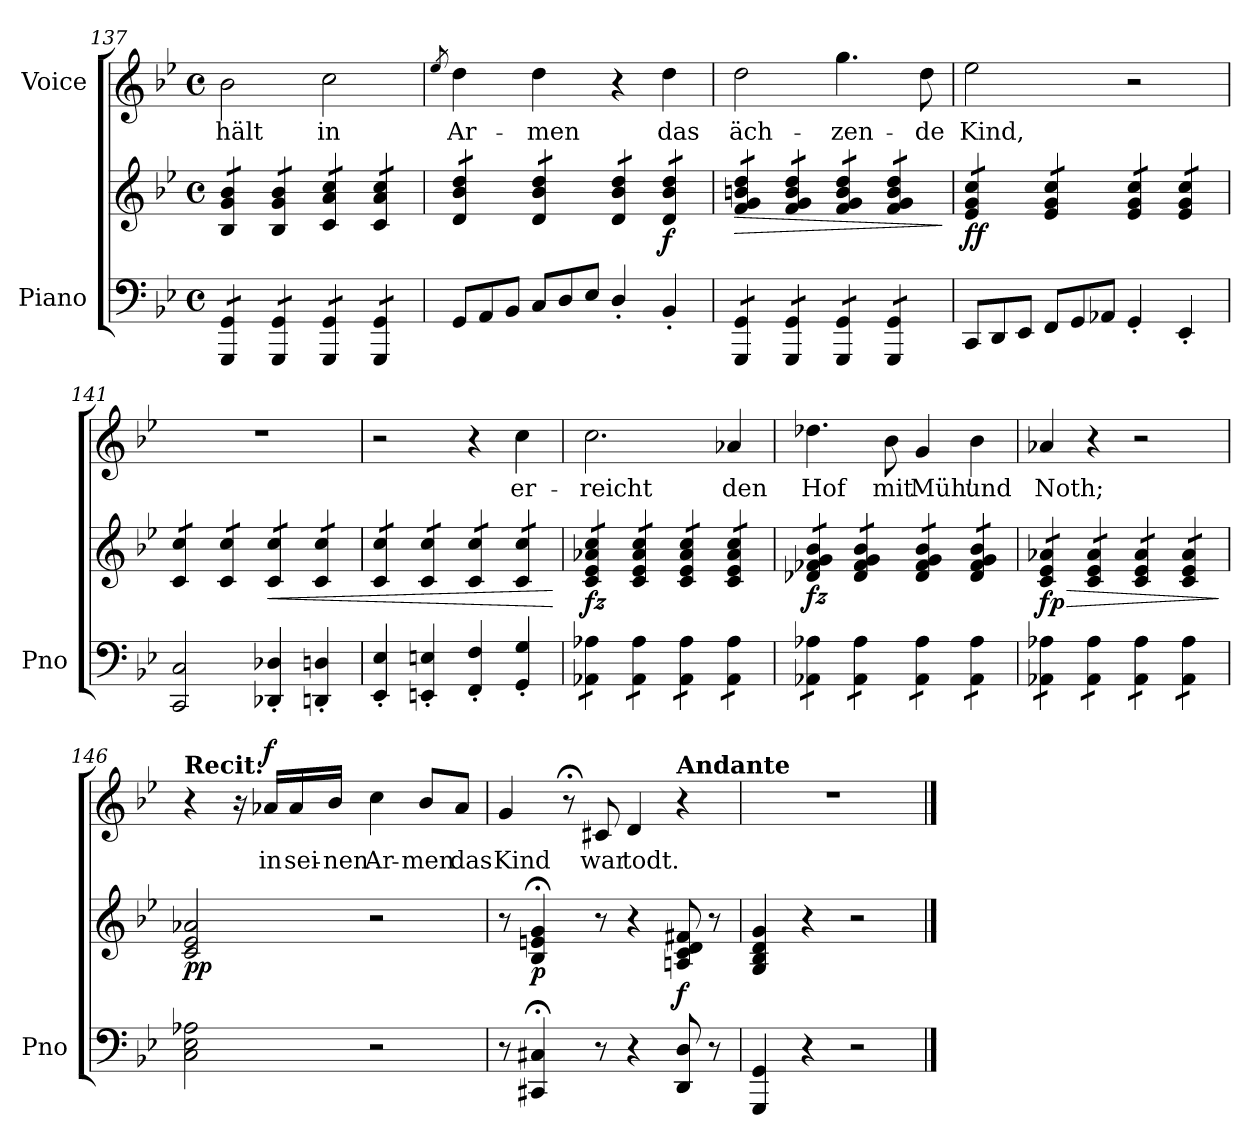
**kern	**kern	**dynam	**kern	**text	**dynam
*part2	*part2	*part2	*part1	*part1	*part1
*staff3	*staff2	*staff2/3	*staff1	*staff1	*staff1
*I"Piano	*	*	*I"Voice	*	*
*I'Pno	*	*	*	*	*
*clefF4	*clefG2	*	*clefG2	*	*
*k[b-e-]	*k[b-e-]	*	*k[b-e-]	*	*
*M4/4	*M4/4	*	*M4/4	*	*
*met(c)	*met(c)	*	*met(c)	*	*
=137	=137	=137	=137	=137	=137
!	!	!	!	!LO:LY:b	!
*tremolo	*	*	*	*	*
*	*tremolo	*	*	*	*
12GGG/ 12GG/L	12B-/ 12g/ 12b-/L	.	2b-\	hält	.
12GGG/ 12GG/	12B-/ 12g/ 12b-/	.	.	.	.
12GGG/ 12GG/J	12B-/ 12g/ 12b-/J	.	.	.	.
12GGG/ 12GG/L	12B-/ 12g/ 12b-/L	.	.	.	.
12GGG/ 12GG/	12B-/ 12g/ 12b-/	.	.	.	.
12GGG/ 12GG/J	12B-/ 12g/ 12b-/J	.	.	.	.
!	!	!	!	!LO:LY:b	!
12GGG/ 12GG/L	12c/ 12a/ 12cc/L	.	2cc\	in	.
12GGG/ 12GG/	12c/ 12a/ 12cc/	.	.	.	.
12GGG/ 12GG/J	12c/ 12a/ 12cc/J	.	.	.	.
12GGG/ 12GG/L	12c/ 12a/ 12cc/L	.	.	.	.
12GGG/ 12GG/	12c/ 12a/ 12cc/	.	.	.	.
12GGG/ 12GG/J	12c/ 12a/ 12cc/J	.	.	.	.
*Xtremolo	*	*	*	*	*
=138	=138	=138	=138	=138	=138
.	.	.	8qee-/	.	.
*Xtuplet	*	*	*	*	*
!	!	!	!	!LO:LY:b	!
12GG/L	12d/ 12b-/ 12dd/L	.	4dd\	Ar-	.
12AA/	12d/ 12b-/ 12dd/	.	.	.	.
12BB-/J	12d/ 12b-/ 12dd/J	.	.	.	.
!	!	!	!	!LO:LY:b	!
12C/L	12d/ 12b-/ 12dd/L	.	4dd\	-men	.
12D/	12d/ 12b-/ 12dd/	.	.	.	.
12E-/J	12d/ 12b-/ 12dd/J	.	.	.	.
4D'/	12d/ 12b-/ 12dd/L	.	4r	.	.
.	12d/ 12b-/ 12dd/	.	.	.	.
.	12d/ 12b-/ 12dd/J	.	.	.	.
!	!	!LO:DY:b	!	!LO:LY:b	!
4BB-'/	12d/ 12b-/ 12dd/L	f	4dd\	das	.
.	12d/ 12b-/ 12dd/	.	.	.	.
.	12d/ 12b-/ 12dd/J	.	.	.	.
=139	=139	=139	=139	=139	=139
!	!	!LO:HP:b	!	!LO:LY:b	!
*tremolo	*	*	*	*	*
12GGG/ 12GG/L	12f/ 12g/ 12bn/ 12dd/L	>	2dd\	äch-	.
12GGG/ 12GG/	12f/ 12g/ 12bn/ 12dd/	.	.	.	.
12GGG/ 12GG/J	12f/ 12g/ 12bn/ 12dd/J	.	.	.	.
12GGG/ 12GG/L	12f/ 12g/ 12b/ 12dd/L	.	.	.	.
12GGG/ 12GG/	12f/ 12g/ 12b/ 12dd/	.	.	.	.
12GGG/ 12GG/J	12f/ 12g/ 12b/ 12dd/J	.	.	.	.
!	!	!	!	!LO:LY:b	!
12GGG/ 12GG/L	12f/ 12g/ 12b/ 12dd/L	.	4.gg\	-zen-	.
12GGG/ 12GG/	12f/ 12g/ 12b/ 12dd/	.	.	.	.
12GGG/ 12GG/J	12f/ 12g/ 12b/ 12dd/J	.	.	.	.
12GGG/ 12GG/L	12f/ 12g/ 12b/ 12dd/L	.	.	.	.
12GGG/ 12GG/	12f/ 12g/ 12b/ 12dd/	.	.	.	.
!	!	!	!	!LO:LY:b	!
.	.	.	8dd\	-de	.
12GGG/ 12GG/J	12f/ 12g/ 12b/ 12dd/J	.	.	.	.
*Xtremolo	*	*	*	*	*
.	.	]	.	.	.
=140	=140	=140	=140	=140	=140
!	!	!LO:DY:b	!	!LO:LY:b	!
12CC/L	12e-/ 12g/ 12cc/L	ff	2ee-\	Kind,	.
12DD/	12e-/ 12g/ 12cc/	.	.	.	.
12EE-/J	12e-/ 12g/ 12cc/J	.	.	.	.
12FF/L	12e-/ 12g/ 12cc/L	.	.	.	.
12GG/	12e-/ 12g/ 12cc/	.	.	.	.
12AA-X/J	12e-/ 12g/ 12cc/J	.	.	.	.
4GG'/	12e-/ 12g/ 12cc/L	.	2r	.	.
.	12e-/ 12g/ 12cc/	.	.	.	.
.	12e-/ 12g/ 12cc/J	.	.	.	.
4EE-'/	12e-/ 12g/ 12cc/L	.	.	.	.
.	12e-/ 12g/ 12cc/	.	.	.	.
.	12e-/ 12g/ 12cc/J	.	.	.	.
!!LO:LB:g=z
=141	=141	=141	=141	=141	=141
2CC/ 2C/	12c/ 12cc/L	.	1r	.	.
.	12c/ 12cc/	.	.	.	.
.	12c/ 12cc/J	.	.	.	.
.	12c/ 12cc/L	.	.	.	.
.	12c/ 12cc/	.	.	.	.
.	12c/ 12cc/J	.	.	.	.
!	!	!LO:HP:b	!	!	!
4DD-X/' 4D-X/'	12c/ 12cc/L	<	.	.	.
.	12c/ 12cc/	.	.	.	.
.	12c/ 12cc/J	.	.	.	.
4DDn/' 4Dn/'	12c/ 12cc/L	.	.	.	.
.	12c/ 12cc/	.	.	.	.
.	12c/ 12cc/J	.	.	.	.
=142	=142	=142	=142	=142	=142
4EE-/' 4E-/'	12c/ 12cc/L	.	2r	.	.
.	12c/ 12cc/	.	.	.	.
.	12c/ 12cc/J	.	.	.	.
4EEn/' 4En/'	12c/ 12cc/L	.	.	.	.
.	12c/ 12cc/	.	.	.	.
.	12c/ 12cc/J	.	.	.	.
4FF/' 4F/'	12c/ 12cc/L	.	4r	.	.
.	12c/ 12cc/	.	.	.	.
.	12c/ 12cc/J	.	.	.	.
!	!	!	!	!LO:LY:b	!
4GG/' 4G/'	12c/ 12cc/L	.	4cc\	er-	.
.	12c/ 12cc/	.	.	.	.
.	12c/ 12cc/J	.	.	.	.
.	.	[	.	.	.
=143	=143	=143	=143	=143	=143
!	!	!LO:DY:b	!	!LO:LY:b	!
*tremolo	*	*	*	*	*
12AA-X\ 12A-X\L	12c/ 12e-/ 12a-X/ 12cc/L	fz	2.cc\	-reicht	.
12AA-X\ 12A-X\	12c/ 12e-/ 12a-X/ 12cc/	.	.	.	.
12AA-X\ 12A-X\J	12c/ 12e-/ 12a-X/ 12cc/J	.	.	.	.
12AA-\ 12A-\L	12c/ 12e-/ 12a-/ 12cc/L	.	.	.	.
12AA-\ 12A-\	12c/ 12e-/ 12a-/ 12cc/	.	.	.	.
12AA-\ 12A-\J	12c/ 12e-/ 12a-/ 12cc/J	.	.	.	.
12AA-\ 12A-\L	12c/ 12e-/ 12a-/ 12cc/L	.	.	.	.
12AA-\ 12A-\	12c/ 12e-/ 12a-/ 12cc/	.	.	.	.
12AA-\ 12A-\J	12c/ 12e-/ 12a-/ 12cc/J	.	.	.	.
!	!	!	!	!LO:LY:b	!
12AA-\ 12A-\L	12c/ 12e-/ 12a-/ 12cc/L	.	4a-X/	den	.
12AA-\ 12A-\	12c/ 12e-/ 12a-/ 12cc/	.	.	.	.
12AA-\ 12A-\J	12c/ 12e-/ 12a-/ 12cc/J	.	.	.	.
=144	=144	=144	=144	=144	=144
!	!	!LO:DY:b	!	!LO:LY:b	!
12AA-X\ 12A-X\L	12d-X/ 12f-X/ 12g/ 12b-/L	fz	4.dd-X\	Hof	.
12AA-X\ 12A-X\	12d-X/ 12f-X/ 12g/ 12b-/	.	.	.	.
12AA-X\ 12A-X\J	12d-X/ 12f-X/ 12g/ 12b-/J	.	.	.	.
12AA-\ 12A-\L	12d-/ 12f-/ 12g/ 12b-/L	.	.	.	.
12AA-\ 12A-\	12d-/ 12f-/ 12g/ 12b-/	.	.	.	.
!	!	!	!	!LO:LY:b	!
.	.	.	8b-\	mit	.
12AA-\ 12A-\J	12d-/ 12f-/ 12g/ 12b-/J	.	.	.	.
!	!	!	!	!LO:LY:b	!
12AA-\ 12A-\L	12d-/ 12f-/ 12g/ 12b-/L	.	4g/	Müh'	.
12AA-\ 12A-\	12d-/ 12f-/ 12g/ 12b-/	.	.	.	.
12AA-\ 12A-\J	12d-/ 12f-/ 12g/ 12b-/J	.	.	.	.
!	!	!	!	!LO:LY:b	!
12AA-\ 12A-\L	12d-/ 12f-/ 12g/ 12b-/L	.	4b-\	und	.
12AA-\ 12A-\	12d-/ 12f-/ 12g/ 12b-/	.	.	.	.
12AA-\ 12A-\J	12d-/ 12f-/ 12g/ 12b-/J	.	.	.	.
!!LO:LB:g=z
=145	=145	=145	=145	=145	=145
!	!	!LO:HP:b	!	!LO:LY:b	!
!	!	!LO:DY:n=1:b	!	!	!
12AA-X\ 12A-X\L	12c/ 12e-/ 12a-X/L	> fp	4a-X/	Noth;	.
12AA-X\ 12A-X\	12c/ 12e-/ 12a-X/	.	.	.	.
12AA-X\ 12A-X\J	12c/ 12e-/ 12a-X/J	.	.	.	.
12AA-\ 12A-\L	12c/ 12e-/ 12a-/L	.	4r	.	.
12AA-\ 12A-\	12c/ 12e-/ 12a-/	.	.	.	.
12AA-\ 12A-\J	12c/ 12e-/ 12a-/J	.	.	.	.
12AA-\ 12A-\L	12c/ 12e-/ 12a-/L	.	2r	.	.
12AA-\ 12A-\	12c/ 12e-/ 12a-/	.	.	.	.
12AA-\ 12A-\J	12c/ 12e-/ 12a-/J	.	.	.	.
12AA-\ 12A-\L	12c/ 12e-/ 12a-/L	.	.	.	.
12AA-\ 12A-\	12c/ 12e-/ 12a-/	.	.	.	.
12AA-\ 12A-\J	12c/ 12e-/ 12a-/J	.	.	.	.
*	*Xtremolo	*	*	*	*
*Xtremolo	*	*	*	*	*
.	.	]	.	.	.
=146	=146	=146	=146	=146	=146
!	!	!	!LO:TX:a:B:t=Recit.	!	!
!	!	!LO:DY:b	!	!	!
2C\ 2E-\ 2A-X\	2c/ 2e-/ 2a-X/	pp	4r	.	.
.	.	.	16r	.	.
!	!	!	!	!LO:LY:b	!LO:DY:b
.	.	.	16a-X/LL	in	f
!	!	!	!	!LO:LY:b	!
.	.	.	16a-/	sei-	.
!	!	!	!	!LO:LY:b	!
.	.	.	16b-/JJ	-nen	.
!	!	!	!	!LO:LY:b	!
2r	2r	.	4cc\	Ar-	.
!	!	!	!	!LO:LY:b	!
.	.	.	8b-/L	-men	.
!	!	!	!	!LO:LY:b	!
.	.	.	8a-/J	das	.
=147	=147	=147	=147	=147	=147
!	!	!	!	!LO:LY:b	!
8r	8r	.	4g/	Kind	.
!	!	!LO:DY:b	!	!	!
4CC#X/;< 4C#X/;<	4B-/;< 4en/;< 4g/;<	p	.	.	.
.	.	.	8r;<	.	.
!	!	!	!	!LO:LY:b	!
8r	8r	.	8c#X/	war	.
!	!	!	!	!LO:LY:b	!
4r	4r	.	4d/	todt.	.
!	!	!	!LO:TX:a:B:t=Andante	!	!
!	!	!LO:DY:b	!	!	!
8DD/ 8D/	8An/ 8c/ 8d/ 8f#X/	f	4r	.	.
8r	8r	.	.	.	.
=148	=148	=148	=148	=148	=148
4GGG/ 4GG/	4G/ 4B-/ 4d/ 4g/	.	1r	.	.
4r	4r	.	.	.	.
2r	2r	.	.	.	.
==	==	==	==	==	==
*-	*-	*-	*-	*-	*-
